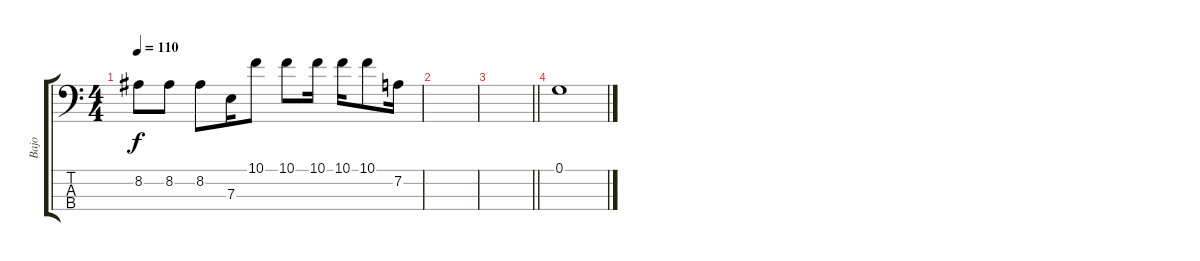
\track ("Bajo" "Bajo") {instrument electricbasspick}
\staff {score tabs}
\tuning (G2 D2 A1 E1) {hide}
\ts (4 4)
\tempo 110
\clef f4
\ks c
8.2.8{dy f} 8.2.8 8.2.8 7.3.16 10.1.8 10.1.8 10.1.16 10.1.16 10.1.8 7.2.16 |
|
\barLineRight lightlight
|
0.1.1
